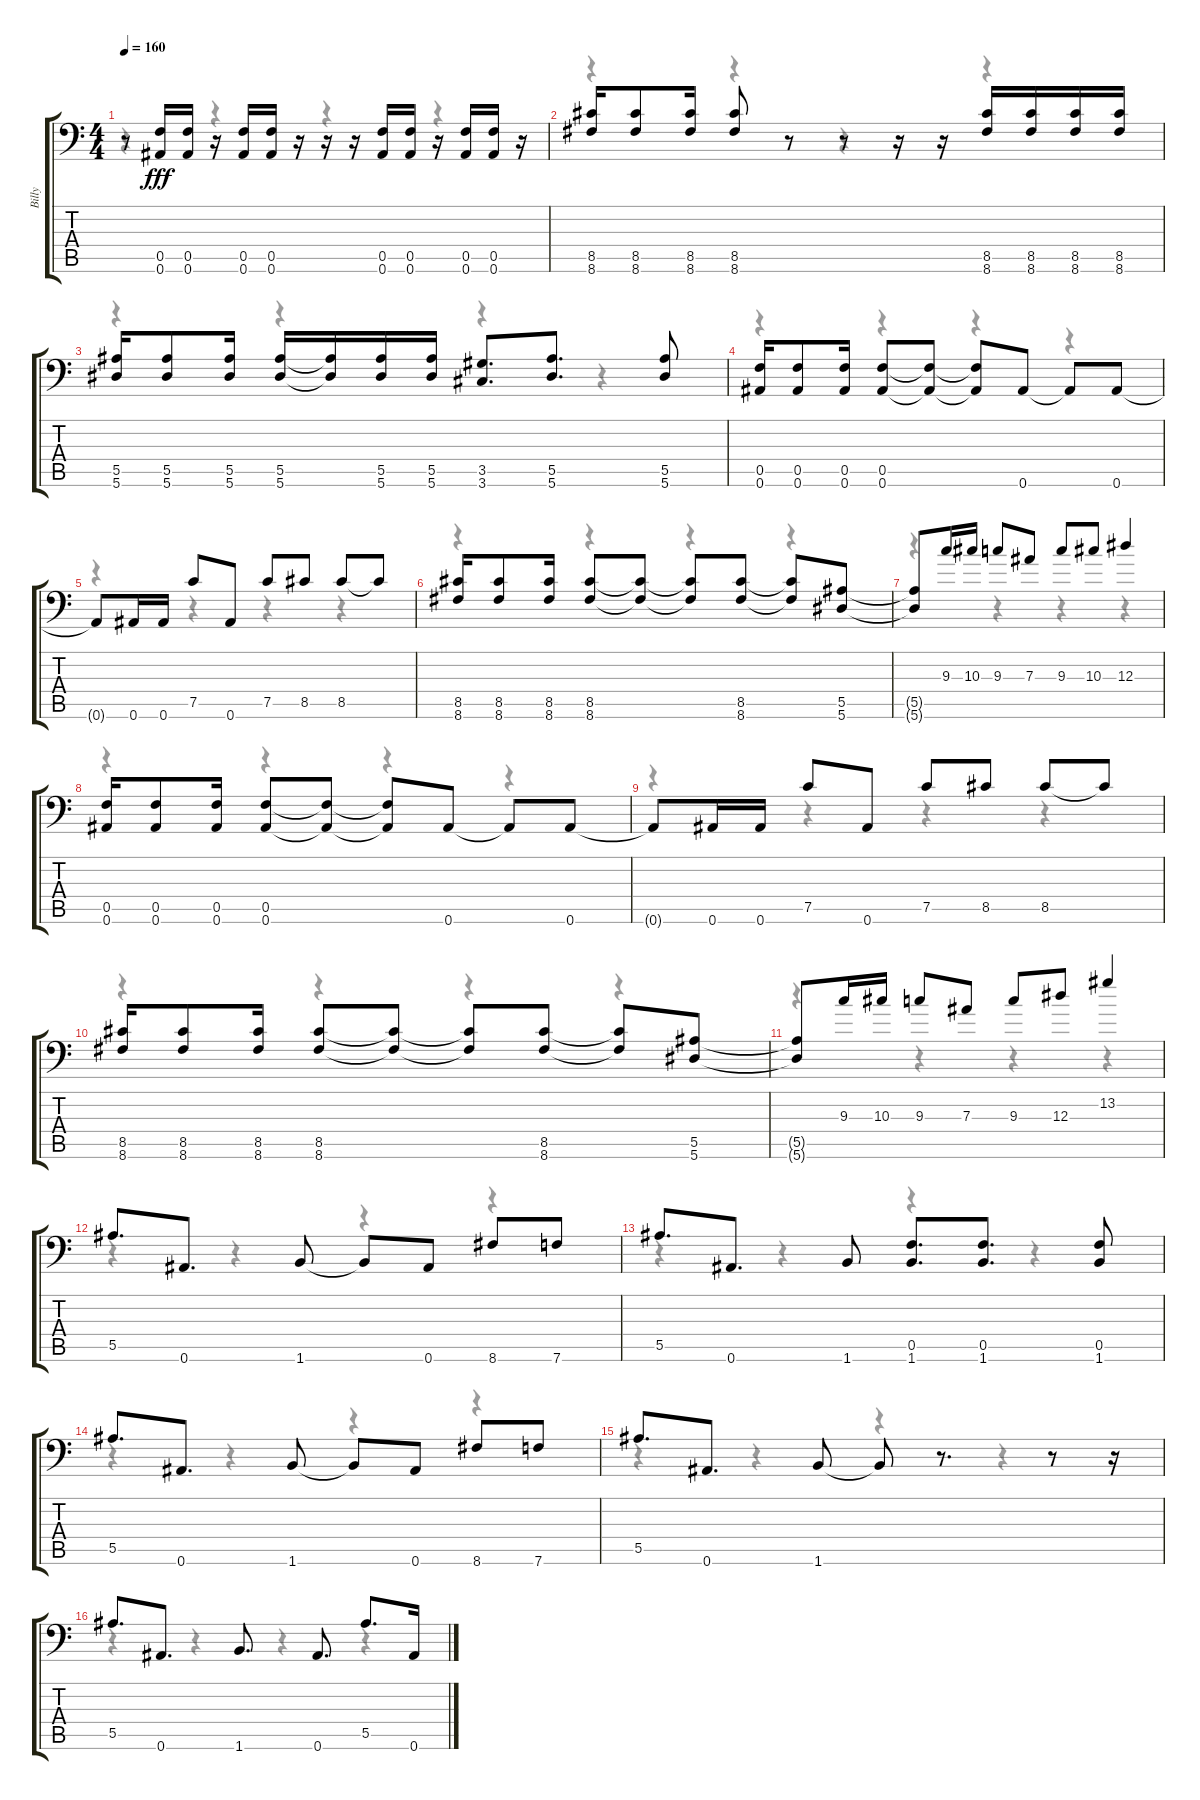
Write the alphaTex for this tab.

\track ("Billy" "Billy") {instrument distortionguitar}
\staff {score tabs}
\tuning (C4 G3 Eb3 Bb2 F2 Bb1) {hide}
\voice
\ts (4 4)
\tempo 160
\clef f4
\ks c
r.8{dy fff} (0.5 0.6).16 (0.5 0.6).16 r.16 (0.5 0.6).16 (0.5 0.6).16 r.16 r.16 r.16 (0.5 0.6).16 (0.5 0.6).16 r.16 (0.5 0.6).16 (0.5 0.6).16 r.16 |
(8.5 8.6).16 (8.5 8.6).8 (8.5 8.6).16 (8.5 8.6).8 r.8 r.8 r.16 r.16 (8.5 8.6).16 (8.5 8.6).16 (8.5 8.6).16 (8.5 8.6).16 |
(5.5 5.6).16 (5.5 5.6).8 (5.5 5.6).16 (5.5 5.6).16 (5.5{t} 5.6{t}).16 (5.5 5.6).16 (5.5 5.6).16 (3.5 3.6).8{d} (5.5 5.6).8{d} (5.5 5.6).8 |
(0.5 0.6).16 (0.5 0.6).8 (0.5 0.6).16 (0.5 0.6).8 (0.5{t} 0.6{t}).8 (0.5{t} 0.6{t}).8 0.6.8 0.6{t}.8 0.6.8 |
0.6{t}.8 0.6.16 0.6.16 7.5.8 0.6.8 7.5.8 8.5.8 8.5.8 8.5{t}.8 |
(8.5 8.6).16 (8.5 8.6).8 (8.5 8.6).16 (8.5 8.6).8 (8.5{t} 8.6{t}).8 (8.5{t} 8.6{t}).8 (8.5 8.6).8 (8.5{t} 8.6{t}).8 (5.5 5.6).8 |
(5.5{t} 5.6{t}).8 9.3.16 10.3.16 9.3.8 7.3.8 9.3.8 10.3.8 12.3.4 |
(0.5 0.6).16 (0.5 0.6).8 (0.5 0.6).16 (0.5 0.6).8 (0.5{t} 0.6{t}).8 (0.5{t} 0.6{t}).8 0.6.8 0.6{t}.8 0.6.8 |
0.6{t}.8 0.6.16 0.6.16 7.5.8 0.6.8 7.5.8 8.5.8 8.5.8 8.5{t}.8 |
(8.5 8.6).16 (8.5 8.6).8 (8.5 8.6).16 (8.5 8.6).8 (8.5{t} 8.6{t}).8 (8.5{t} 8.6{t}).8 (8.5 8.6).8 (8.5{t} 8.6{t}).8 (5.5 5.6).8 |
(5.5{t} 5.6{t}).8 9.3.16 10.3.16 9.3.8 7.3.8 9.3.8 12.3.8 13.2.4 |
5.5.8{d} 0.6.8{d} 1.6.8 1.6{t}.8 0.6.8 8.6.8 7.6.8 |
5.5.8{d} 0.6.8{d} 1.6.8 (0.5 1.6).8{d} (0.5 1.6).8{d} (0.5 1.6).8 |
5.5.8{d} 0.6.8{d} 1.6.8 1.6{t}.8 0.6.8 8.6.8 7.6.8 |
5.5.8{d} 0.6.8{d} 1.6.8 1.6{t}.8 r.8{d} r.8 r.16 |
5.5.8{d} 0.6.8{d} 1.6.8{d} 0.6.8{d} 5.5.8{d} 0.6.16
\voice
\clef f4
\ottava regular
\simile none
\ks c
r.4{dy f} r.4 r.4 r.4 |
r.4 r.4 r.4 r.4 |
r.4 r.4 r.4 r.4 |
r.4 r.4 r.4 r.4 |
r.4 r.4 r.4 r.4 |
r.4 r.4 r.4 r.4 |
r.4 r.4 r.4 r.4 |
r.4 r.4 r.4 r.4 |
r.4 r.4 r.4 r.4 |
r.4 r.4 r.4 r.4 |
r.4 r.4 r.4 r.4 |
r.4 r.4 r.4 r.4 |
r.4 r.4 r.4 r.4 |
r.4 r.4 r.4 r.4 |
r.4 r.4 r.4 r.4 |
r.4 r.4 r.4 r.4
